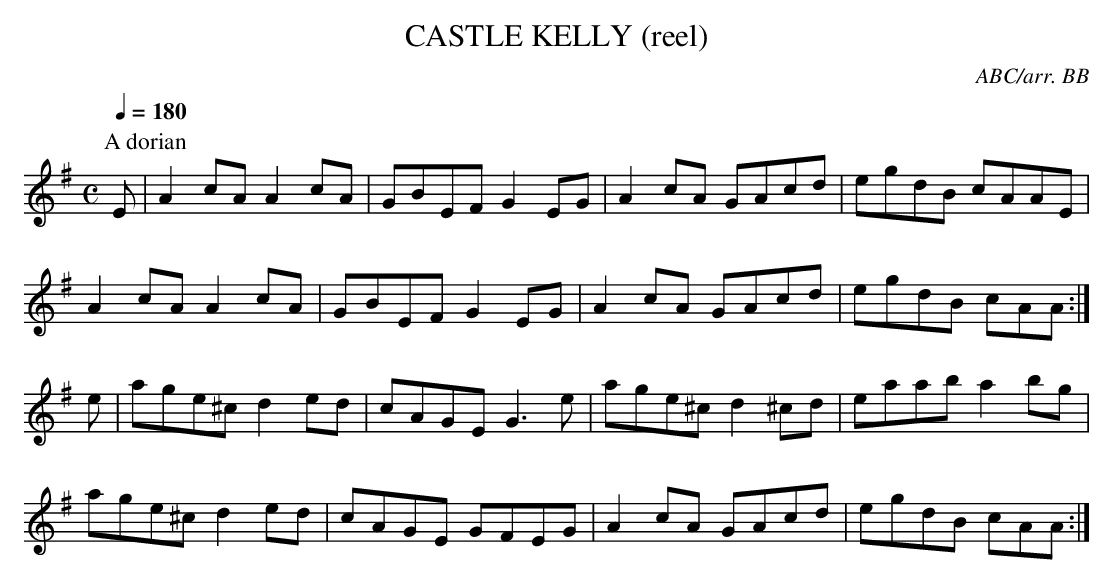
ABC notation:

X:1
T:CASTLE KELLY (reel)
C:ABC/arr. BB
M:C
L:1/8
Q:1/4=180
K:G
P:A dorian
E|A2cA A2cA|GBEF G2EG|A2cA GAcd|egdB cAAE|
A2cA A2cA|GBEF G2EG|A2cA GAcd|egdB cAA :|
e|age^c d2ed|cAGE G3e|age^c d2^cd|eaab a2bg|
age^c d2ed|cAGE GFEG|A2cA GAcd|egdB cAA:|
